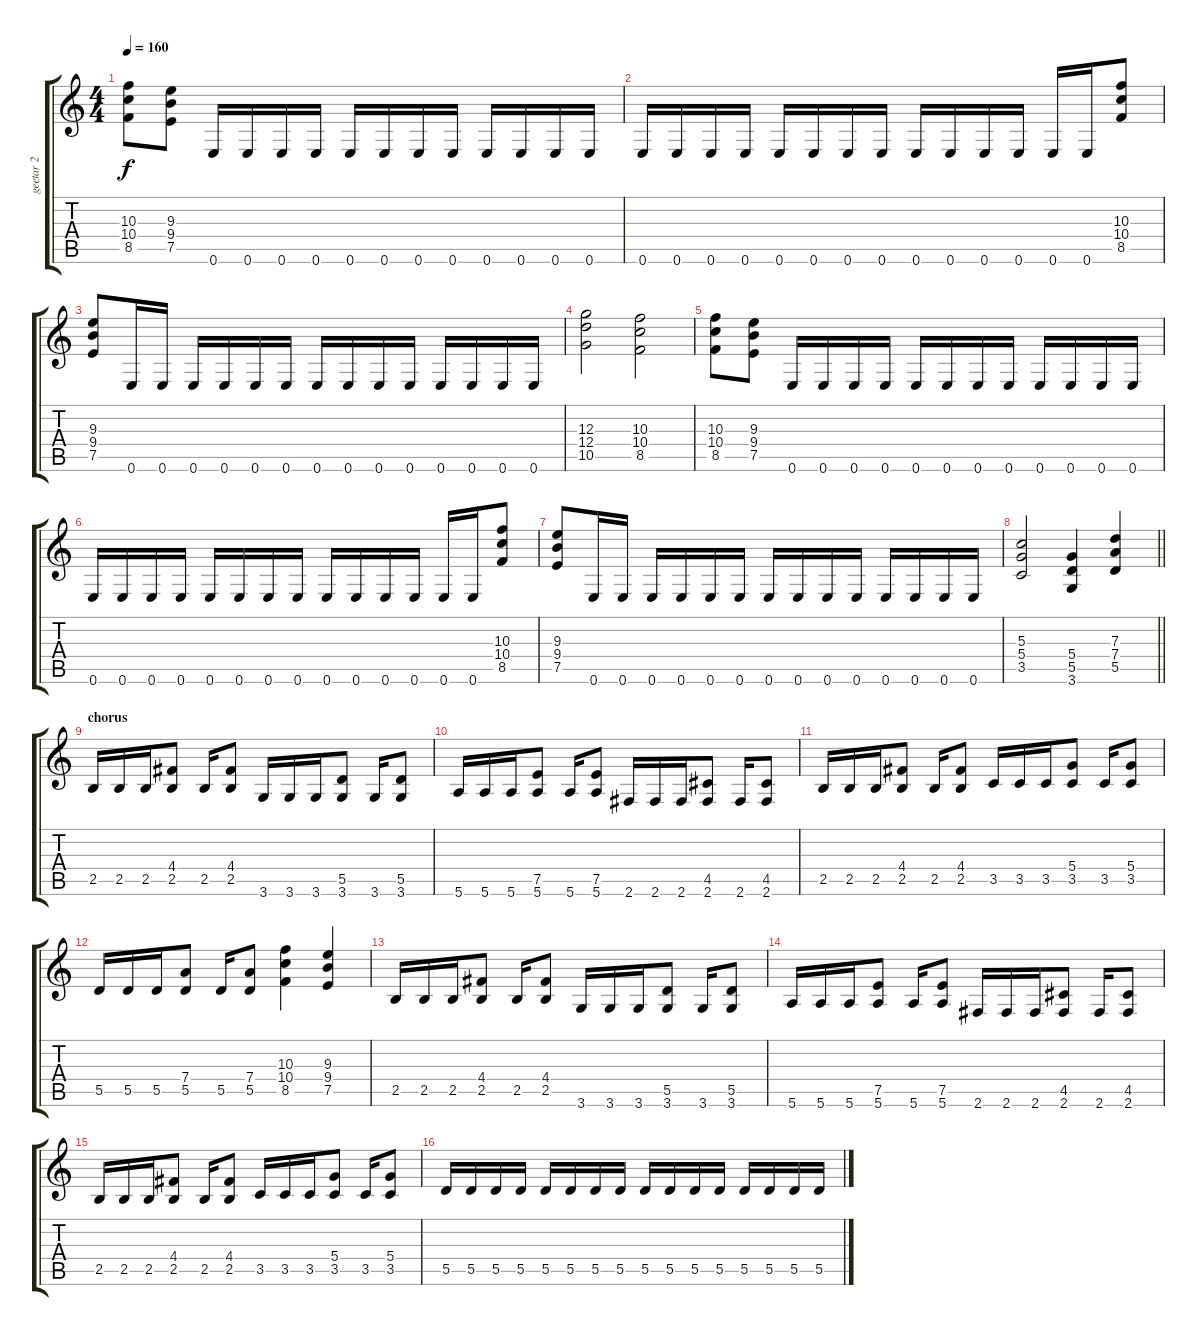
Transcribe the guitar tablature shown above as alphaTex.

\track ("geetar 2" "geetar 2") {instrument distortionguitar}
\staff {score tabs}
\tuning (E4 B3 G3 D3 A2 E2) {hide}
\ts (4 4)
\tempo 160
\clef g2
\ks c
(10.3 10.4 8.5).8{dy f} (9.3 9.4 7.5).8 0.6.16 0.6.16 0.6.16 0.6.16 0.6.16 0.6.16 0.6.16 0.6.16 0.6.16 0.6.16 0.6.16 0.6.16 |
0.6.16 0.6.16 0.6.16 0.6.16 0.6.16 0.6.16 0.6.16 0.6.16 0.6.16 0.6.16 0.6.16 0.6.16 0.6.16 0.6.16 (10.3 10.4 8.5).8 |
(9.3 9.4 7.5).8 0.6.16 0.6.16 0.6.16 0.6.16 0.6.16 0.6.16 0.6.16 0.6.16 0.6.16 0.6.16 0.6.16 0.6.16 0.6.16 0.6.16 |
(12.3 12.4 10.5).2 (10.3 10.4 8.5).2 |
(10.3 10.4 8.5).8 (9.3 9.4 7.5).8 0.6.16 0.6.16 0.6.16 0.6.16 0.6.16 0.6.16 0.6.16 0.6.16 0.6.16 0.6.16 0.6.16 0.6.16 |
0.6.16 0.6.16 0.6.16 0.6.16 0.6.16 0.6.16 0.6.16 0.6.16 0.6.16 0.6.16 0.6.16 0.6.16 0.6.16 0.6.16 (10.3 10.4 8.5).8 |
(9.3 9.4 7.5).8 0.6.16 0.6.16 0.6.16 0.6.16 0.6.16 0.6.16 0.6.16 0.6.16 0.6.16 0.6.16 0.6.16 0.6.16 0.6.16 0.6.16 |
\barLineRight lightlight
(5.3 5.4 3.5).2 (5.4 5.5 3.6).4 (7.3 7.4 5.5).4 |
\section ("" "chorus")
2.5.16 2.5.16 2.5.16 (4.4 2.5).8 2.5.16 (4.4 2.5).8 3.6.16 3.6.16 3.6.16 (5.5 3.6).8 3.6.16 (5.5 3.6).8 |
5.6.16 5.6.16 5.6.16 (7.5 5.6).8 5.6.16 (7.5 5.6).8 2.6.16 2.6.16 2.6.16 (4.5 2.6).8 2.6.16 (4.5 2.6).8 |
2.5.16 2.5.16 2.5.16 (4.4 2.5).8 2.5.16 (4.4 2.5).8 3.5.16 3.5.16 3.5.16 (5.4 3.5).8 3.5.16 (5.4 3.5).8 |
5.5.16 5.5.16 5.5.16 (7.4 5.5).8 5.5.16 (7.4 5.5).8 (10.3 10.4 8.5).4 (9.3 9.4 7.5).4 |
2.5.16 2.5.16 2.5.16 (4.4 2.5).8 2.5.16 (4.4 2.5).8 3.6.16 3.6.16 3.6.16 (5.5 3.6).8 3.6.16 (5.5 3.6).8 |
5.6.16 5.6.16 5.6.16 (7.5 5.6).8 5.6.16 (7.5 5.6).8 2.6.16 2.6.16 2.6.16 (4.5 2.6).8 2.6.16 (4.5 2.6).8 |
2.5.16 2.5.16 2.5.16 (4.4 2.5).8 2.5.16 (4.4 2.5).8 3.5.16 3.5.16 3.5.16 (5.4 3.5).8 3.5.16 (5.4 3.5).8 |
5.5.16 5.5.16 5.5.16 5.5.16 5.5.16 5.5.16 5.5.16 5.5.16 5.5.16 5.5.16 5.5.16 5.5.16 5.5.16 5.5.16 5.5.16 5.5.16
